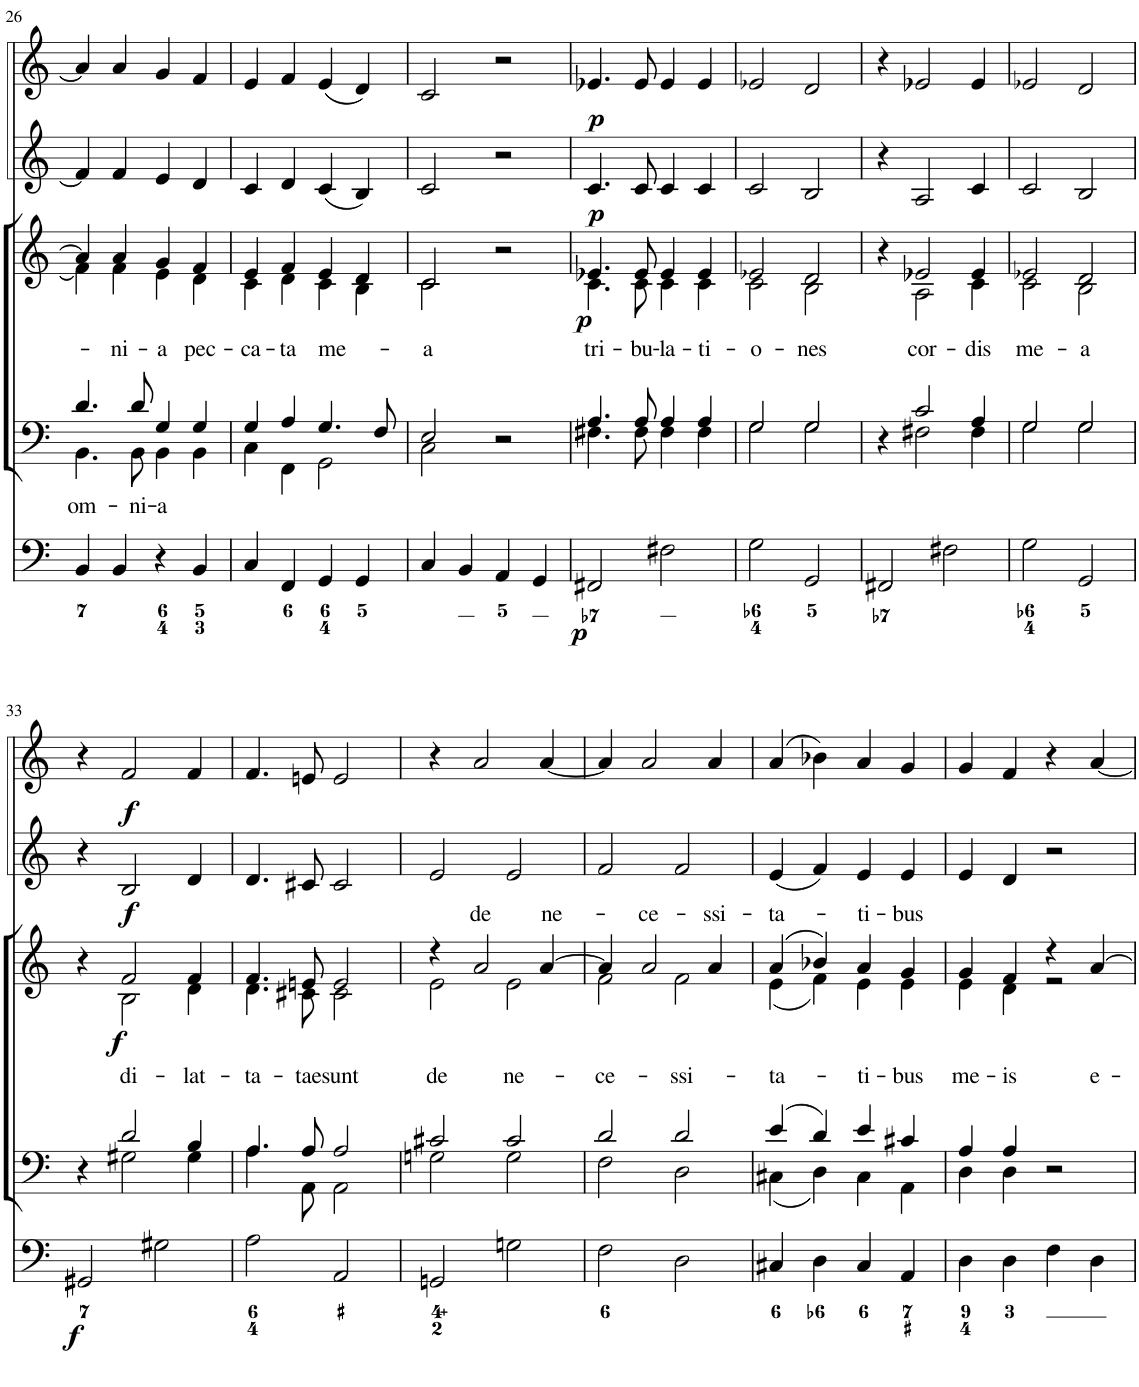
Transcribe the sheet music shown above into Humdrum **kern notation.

**kern	**dynam	**kern	**text	**kern	**text	**dynam	**kern	**dynam	**kern	**dynam
*part5	*part5	*part4	*part4	*part3	*part3	*part3	*part2	*part2	*part1	*part1
*staff5	*staff5	*staff4	*staff4	*staff3	*staff3	*staff3	*staff2	*staff2	*staff1	*staff1
*I"Organ	*	*I"Voice	*	*I"Voice	*	*	*I"Violino 2	*	*I"Violino 1 non obbligati	*
*	*	*	*	*	*	*	*I'Vln	*	*I'Vln	*
!!LO:PB:g=z
*clefF4	*	*clefF4	*	*clefG2	*	*	*clefG2	*	*clefG2	*
*k[]	*	*k[]	*	*k[]	*	*	*k[]	*	*k[]	*
*M2/2	*	*M2/2	*	*M2/2	*	*	*M2/2	*	*M2/2	*
*met(c|)	*	*met(c|)	*	*met(c|)	*	*	*met(c|)	*	*met(c|)	*
=26	=26	=26	=26	=26	=26	=26	=26	=26	=26	=26
*	*	*^	*	*	*	*	*	*	*	*
!	!	!	!	!LO:LY:b	!	!	!	!	!	!	!
*	*	*	*	*	*^	*	*	*	*	*	*
4BB/	.	4.d/	4.BB\	om-	4a/]	4f\]	.	.	4f/]	.	4a/]	.
!	!	!	!	!	!	!	!LO:LY:b	!	!	!	!	!
4BB/	.	.	.	.	4a/	4f\	-ni-	.	4f/	.	4a/	.
!	!	!	!	!LO:LY:b	!	!	!	!	!	!	!	!
.	.	8d/	8BB\	-ni-	.	.	.	.	.	.	.	.
!	!	!	!	!LO:LY:b	!	!	!LO:LY:b	!	!	!	!	!
4r	.	4G/	4BB\	-a	4g/	4e\	-a	.	4e/	.	4g/	.
!	!	!	!	!	!	!	!LO:LY:b	!	!	!	!	!
4BB/	.	4G/	4BB\	.	4f/	4d\	pec-	.	4d/	.	4f/	.
=27	=27	=27	=27	=27	=27	=27	=27	=27	=27	=27	=27	=27
!	!	!	!	!	!	!	!LO:LY:b	!	!	!	!	!
4C/	.	4G/	4C\	.	4e/	4c\	-ca-	.	4c/	.	4e/	.
!	!	!	!	!	!	!	!LO:LY:b	!	!	!	!	!
4FF/	.	4A/	4FF\	.	4f/	4d\	-ta	.	4d/	.	4f/	.
!	!	!	!	!	!	!	!LO:LY:b	!	!	!	!	!
4GG/	.	4.G/	2GG\	.	4e/	4c\	me-	.	(4c/	.	(4e/	.
4GG/	.	.	.	.	4d/	4B\	.	.	4B/)	.	4d/)	.
.	.	8F/	.	.	.	.	.	.	.	.	.	.
=28	=28	=28	=28	=28	=28	=28	=28	=28	=28	=28	=28	=28
!	!	!	!	!	!	!	!LO:LY:b	!	!	!	!	!
4C/	.	2E/	2C\	.	2c/	2c\	-a	.	2c/	.	2c/	.
4BB/	.	.	.	.	.	.	.	.	.	.	.	.
4AA/	.	2r	2ryy	.	2r	2ryy	.	.	2r	.	2r	.
4GG/	.	.	.	.	.	.	.	.	.	.	.	.
=29	=29	=29	=29	=29	=29	=29	=29	=29	=29	=29	=29	=29
!	!LO:DY:b	!	!	!	!	!	!LO:LY:b	!LO:DY:b	!	!LO:DY:b	!	!LO:DY:b
2FF#X/	p	4.A/	4.F#X\	.	4.e-X/	4.c\	tri-	p	4.c/	p	4.e-X/	p
!	!	!	!	!	!	!	!LO:LY:b	!	!	!	!	!
.	.	8A/	8F#\	.	8e-/	8c\	-bu-	.	8c/	.	8e-/	.
!	!	!	!	!	!	!	!LO:LY:b	!	!	!	!	!
2F#X\	.	4A/	4F#\	.	4e-/	4c\	-la-	.	4c/	.	4e-/	.
!	!	!	!	!	!	!	!LO:LY:b	!	!	!	!	!
.	.	4A/	4F#\	.	4e-/	4c\	-ti-	.	4c/	.	4e-/	.
=30	=30	=30	=30	=30	=30	=30	=30	=30	=30	=30	=30	=30
!	!	!	!	!	!	!	!LO:LY:b	!	!	!	!	!
2G\	.	2G/	2G\	.	2e-X/	2c\	-o-	.	2c/	.	2e-X/	.
!	!	!	!	!	!	!	!LO:LY:b	!	!	!	!	!
2GG/	.	2G/	2G\	.	2d/	2B\	-nes	.	2B/	.	2d/	.
=31	=31	=31	=31	=31	=31	=31	=31	=31	=31	=31	=31	=31
2FF#X/	.	4r	4ryy	.	4r	4ryy	.	.	4r	.	4r	.
!	!	!	!	!	!	!	!LO:LY:b	!	!	!	!	!
.	.	2c/	2F#X\	.	2e-X/	2A\	cor-	.	2A/	.	2e-X/	.
2F#X\	.	.	.	.	.	.	.	.	.	.	.	.
!	!	!	!	!	!	!	!LO:LY:b	!	!	!	!	!
.	.	4A/	4F#\	.	4e-/	4c\	-dis	.	4c/	.	4e-/	.
=32	=32	=32	=32	=32	=32	=32	=32	=32	=32	=32	=32	=32
!	!	!	!	!	!	!	!LO:LY:b	!	!	!	!	!
2G\	.	2G/	2G\	.	2e-X/	2c\	me-	.	2c/	.	2e-X/	.
!	!	!	!	!	!	!	!LO:LY:b	!	!	!	!	!
2GG/	.	2G/	2G\	.	2d/	2B\	-a	.	2B/	.	2d/	.
!!LO:LB:g=z
=33	=33	=33	=33	=33	=33	=33	=33	=33	=33	=33	=33	=33
!	!LO:DY:b	!	!	!	!	!	!	!	!	!	!	!
2GG#X/	f	4r	4ryy	.	4r	4ryy	.	.	4r	.	4r	.
!	!	!	!	!	!	!	!LO:LY:b	!LO:DY:b	!	!LO:DY:b	!	!LO:DY:b
.	.	2d/	2G#X\	.	2f/	2B\	di-	f	2B/	f	2f/	f
2G#X\	.	.	.	.	.	.	.	.	.	.	.	.
!	!	!	!	!	!	!	!LO:LY:b	!	!	!	!	!
.	.	4B/	4G#\	.	4f/	4d\	-lat-	.	4d/	.	4f/	.
=34	=34	=34	=34	=34	=34	=34	=34	=34	=34	=34	=34	=34
!	!	!	!	!	!	!	!LO:LY:b	!	!	!	!	!
2A\	.	4.A/	4.A\	.	4.f/	4.d\	-ta-	.	4.d/	.	4.f/	.
!	!	!	!	!	!	!	!LO:LY:b	!	!	!	!	!
.	.	8A/	8AA\	.	8en/	8c#X\	-tae	.	8c#X/	.	8en/	.
!	!	!	!	!	!	!	!LO:LY:b	!	!	!	!	!
2AA/	.	2A/	2AA\	.	2e/	2c#\	sunt	.	2c#/	.	2e/	.
=35	=35	=35	=35	=35	=35	=35	=35	=35	=35	=35	=35	=35
!	!	!	!	!	!	!	!LO:LY:b	!	!	!	!	!
2GGn/	.	2c#X/	2Gn\	.	4r	2e\	de	.	2e/	.	4r	.
!	!	!	!	!	!	!	!LO:LY:a	!	!	!	!	!
.	.	.	.	.	2a/	.	de	.	.	.	2a/	.
!	!	!	!	!	!	!	!LO:LY:b	!	!	!	!	!
2Gn\	.	2c#/	2G\	.	.	2e\	ne-	.	2e/	.	.	.
!	!	!	!	!	!	!	!LO:LY:a	!	!	!	!	!
.	.	.	.	.	[4a/	.	ne-	.	.	.	[4a/	.
=36	=36	=36	=36	=36	=36	=36	=36	=36	=36	=36	=36	=36
!	!	!	!	!	!	!	!LO:LY:b	!	!	!	!	!
2F\	.	2d/	2F\	.	4a/]	2f\	-ce-	.	2f/	.	4a/]	.
!	!	!	!	!	!	!	!LO:LY:a	!	!	!	!	!
.	.	.	.	.	2a/	.	-ce-	.	.	.	2a/	.
!	!	!	!	!	!	!	!LO:LY:b	!	!	!	!	!
2D\	.	2d/	2D\	.	.	2f\	-ssi-	.	2f/	.	.	.
!	!	!	!	!	!	!	!LO:LY:a	!	!	!	!	!
.	.	.	.	.	4a/	.	-ssi-	.	.	.	4a/	.
=37	=37	=37	=37	=37	=37	=37	=37	=37	=37	=37	=37	=37
!	!	!	!	!	!	!	!LO:LY:a	!	!	!	!	!
!	!	!	!	!	!	!	!LO:LY:b	!	!	!	!	!
4C#X/	.	(4e/	(4C#X\	.	(4a/	(4e\	-ta-	.	(4e/	.	(4a/	.
4D\	.	4d/)	4D\)	.	4b-X/)	4f\)	.	.	4f/)	.	4b-X\)	.
!	!	!	!	!	!	!	!LO:LY:a	!	!	!	!	!
!	!	!	!	!	!	!	!LO:LY:b	!	!	!	!	!
4C#/	.	4e/	4C#\	.	4a/	4e\	-ti-	.	4e/	.	4a/	.
!	!	!	!	!	!	!	!LO:LY:a	!	!	!	!	!
!	!	!	!	!	!	!	!LO:LY:b	!	!	!	!	!
4AA/	.	4c#X/	4AA\	.	4g/	4e\	-bus	.	4e/	.	4g/	.
=38	=38	=38	=38	=38	=38	=38	=38	=38	=38	=38	=38	=38
!	!	!	!	!	!	!	!LO:LY:b	!	!	!	!	!
4D\	.	4A/	4D\	.	4g/	4e\	me-	.	4e/	.	4g/	.
!	!	!	!	!	!	!	!LO:LY:b	!	!	!	!	!
4D\	.	4A/	4D\	.	4f/	4d\	-is	.	4d/	.	4f/	.
4F\	.	2r	2ryy	.	4r	2r	.	.	2r	.	4r	.
!	!	!	!	!	!	!	!LO:LY:b	!	!	!	!	!
4D\	.	.	.	.	[4a/	.	e-	.	.	.	[4a/	.
*	*	*v	*v	*	*	*	*	*	*	*	*	*
*	*	*	*	*v	*v	*	*	*	*	*	*
=	=	=	=	=	=	=	=	=	=	=
*-	*-	*-	*-	*-	*-	*-	*-	*-	*-	*-
